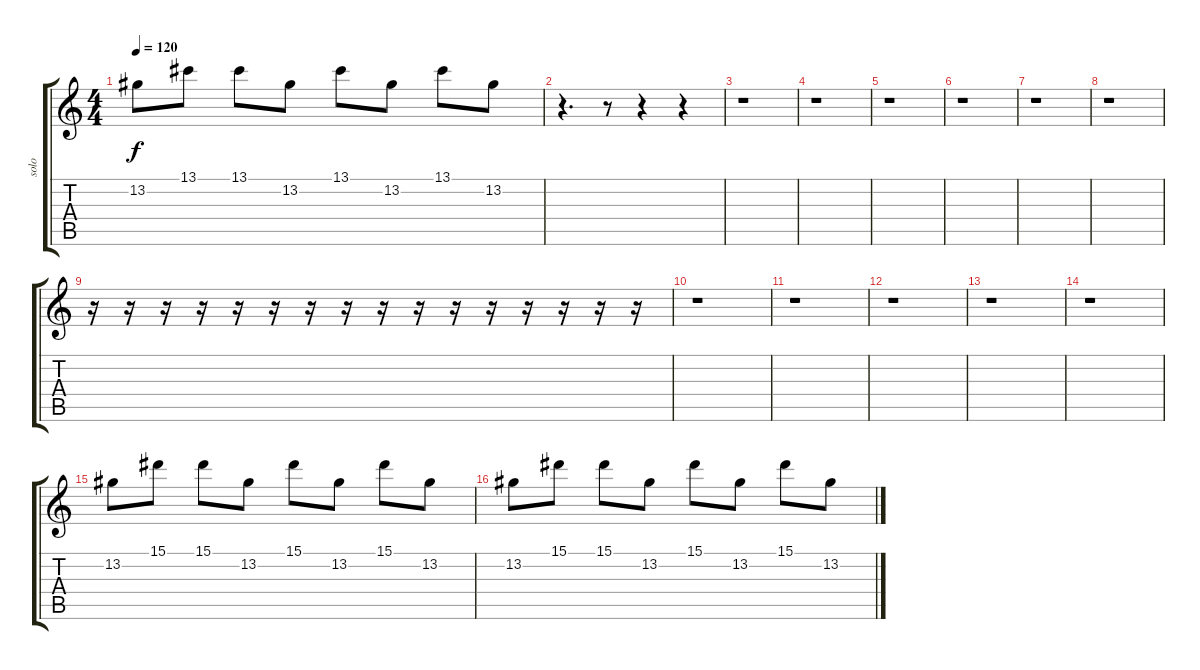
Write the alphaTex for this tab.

\track ("solo" "solo") {instrument distortionguitar}
\staff {score tabs}
\tuning (C4 G3 Eb3 Bb2 F2 C2) {hide}
\ts (4 4)
\tempo 120
\clef g2
\ks c
13.2.8{dy f} 13.1.8 13.1.8 13.2.8 13.1.8 13.2.8 13.1.8 13.2.8 |
r.4{d} r.8 r.4 r.4 |
r.1 |
r.1 |
r.1 |
r.1 |
r.1 |
r.1 |
r.16 r.16 r.16 r.16 r.16 r.16 r.16 r.16 r.16 r.16 r.16 r.16 r.16 r.16 r.16 r.16 |
r.1 |
r.1 |
r.1 |
r.1 |
r.1 |
13.2.8 15.1.8 15.1.8 13.2.8 15.1.8 13.2.8 15.1.8 13.2.8 |
13.2.8 15.1.8 15.1.8 13.2.8 15.1.8 13.2.8 15.1.8 13.2.8
